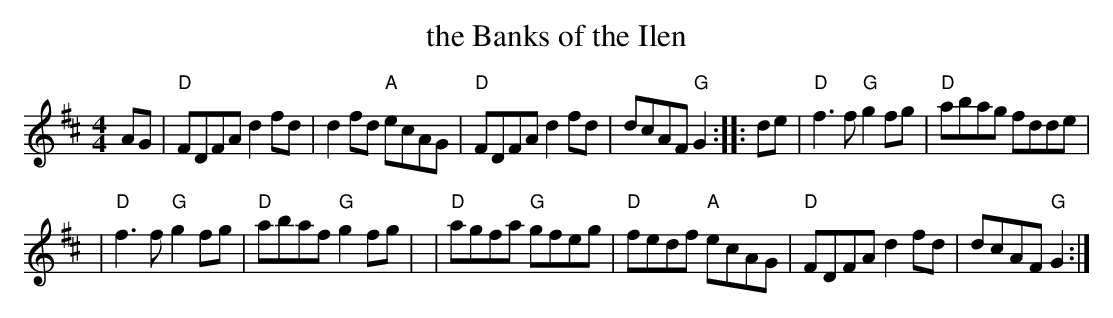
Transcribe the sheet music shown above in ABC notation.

X:1
T: the Banks of the Ilen
M: 4/4
L: 1/8
K: D
AG \
| "D"FDFA d2fd | d2fd "A"ecAG \
| "D"FDFA d2fd | dcAF "G"G2 :: de \
| "D"f3f "G"g2fg | "D"abag  fdde |
| "D"f3f "G"g2fg | "D"abaf "G"g2 fg |\
| "D"agfa "G"gfeg | "D"fedf "A"ecAG \
| "D"FDFA d2fd | dcAF "G"G2 :|
